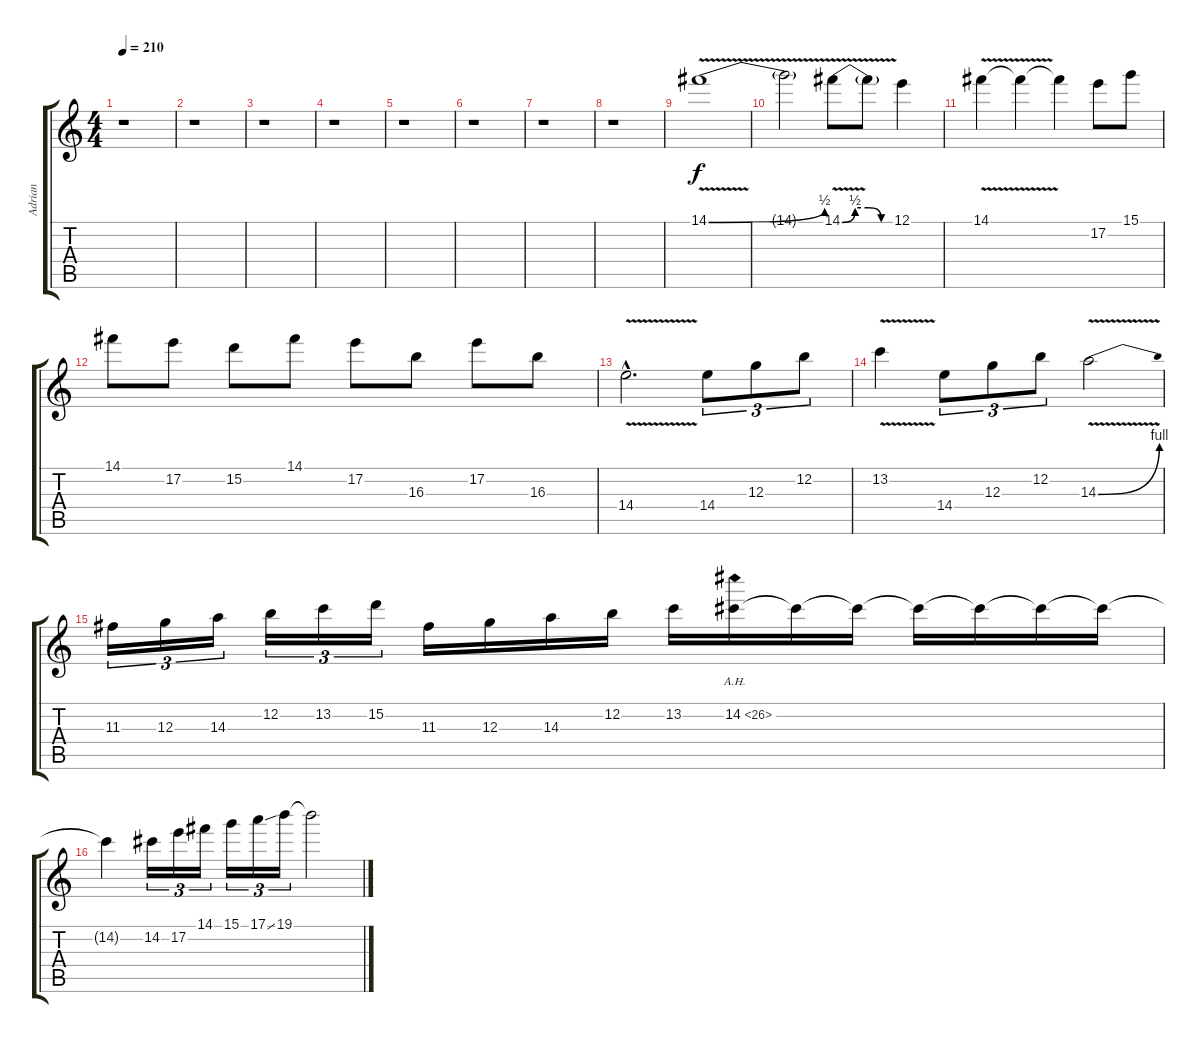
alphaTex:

\track ("Adrian" "Adrian") {instrument distortionguitar}
\staff {score tabs}
\tuning (E4 B3 G3 D3 A2 E2) {hide}
\ts (4 4)
\tempo 210
\clef g2
\ks c
r.1{dy f} |
r.1 |
r.1 |
r.1 |
r.1 |
r.1 |
r.1 |
r.1 |
14.1{be (bend 0 0 60 2) v}.1{volume 16} |
14.1{t}.2 14.1{be (custom 0 0 15 2 30 2 45 0 60 0) v}.8 14.1{t}.8 12.1.4 |
14.1{v}.4 14.1{t}.4 14.1{t}.4 17.2.8 15.1.8 |
14.1.8 17.2.8 15.2.8 14.1.8 17.2.8 16.3.8 17.2.8 16.3.8 |
14.4{v hac}.2{d} 14.4.8{tu (3 2)} 12.3.8{tu (3 2)} 12.2.8{tu (3 2)} |
13.2{v}.4 14.4.8{tu (3 2)} 12.3.8{tu (3 2)} 12.2.8{tu (3 2)} 14.3{be (bend 0 0 60 4) v}.2 |
11.3.16{tu (3 2)} 12.3.16{tu (3 2)} 14.3.16{tu (3 2)} 12.2.16{tu (3 2)} 13.2.16{tu (3 2)} 15.2.16{tu (3 2)} 11.3.16 12.3.16 14.3.16 12.2.16 13.2.16 14.2{ah 12}.16 14.2{t}.16 14.2{t}.16 14.2{t}.16 14.2{t}.16 14.2{t}.16 14.2{t}.16 |
14.2{t}.4 14.2.16{tu (3 2)} 17.2.16{tu (3 2)} 14.1.16{tu (3 2)} 15.1.16{tu (3 2)} 17.1{ss}.16{tu (3 2)} 19.1.16{tu (3 2)} 19.1{t}.2
